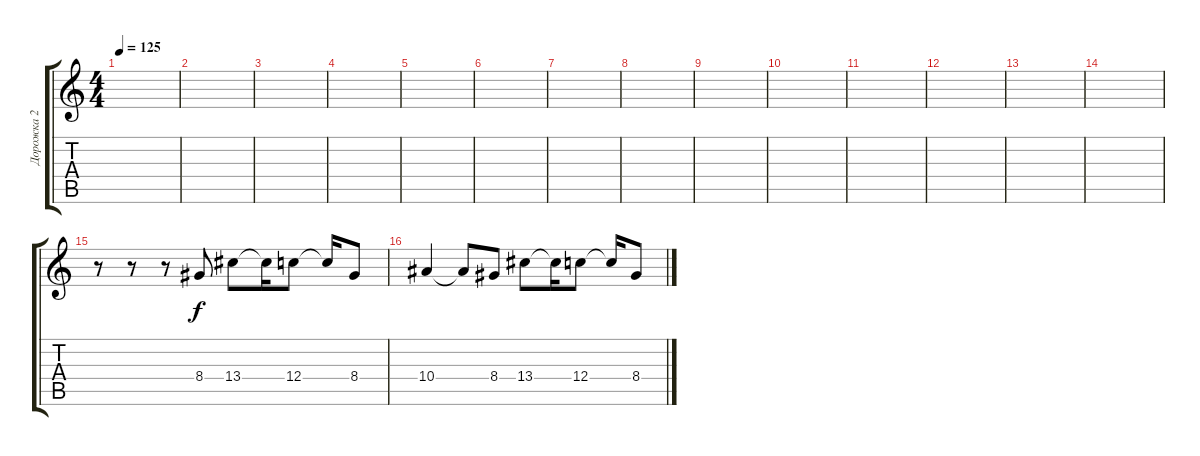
\track ("Дорожка 2" "Дорожка 2") {instrument overdrivenguitar}
\staff {score tabs}
\tuning (D4 A3 F3 C3 G2 D2) {hide}
\ts (4 4)
\tempo 125
\clef g2
\ks c
|
|
|
|
|
|
|
|
|
|
|
|
|
|
r.8 r.8 r.8 8.4.8 13.4.8 13.4{t}.16 12.4.8 12.4{t}.16 8.4.8 |
10.4.4 10.4{t}.8 8.4.8 13.4.8 13.4{t}.16 12.4.8 12.4{t}.16 8.4.8
